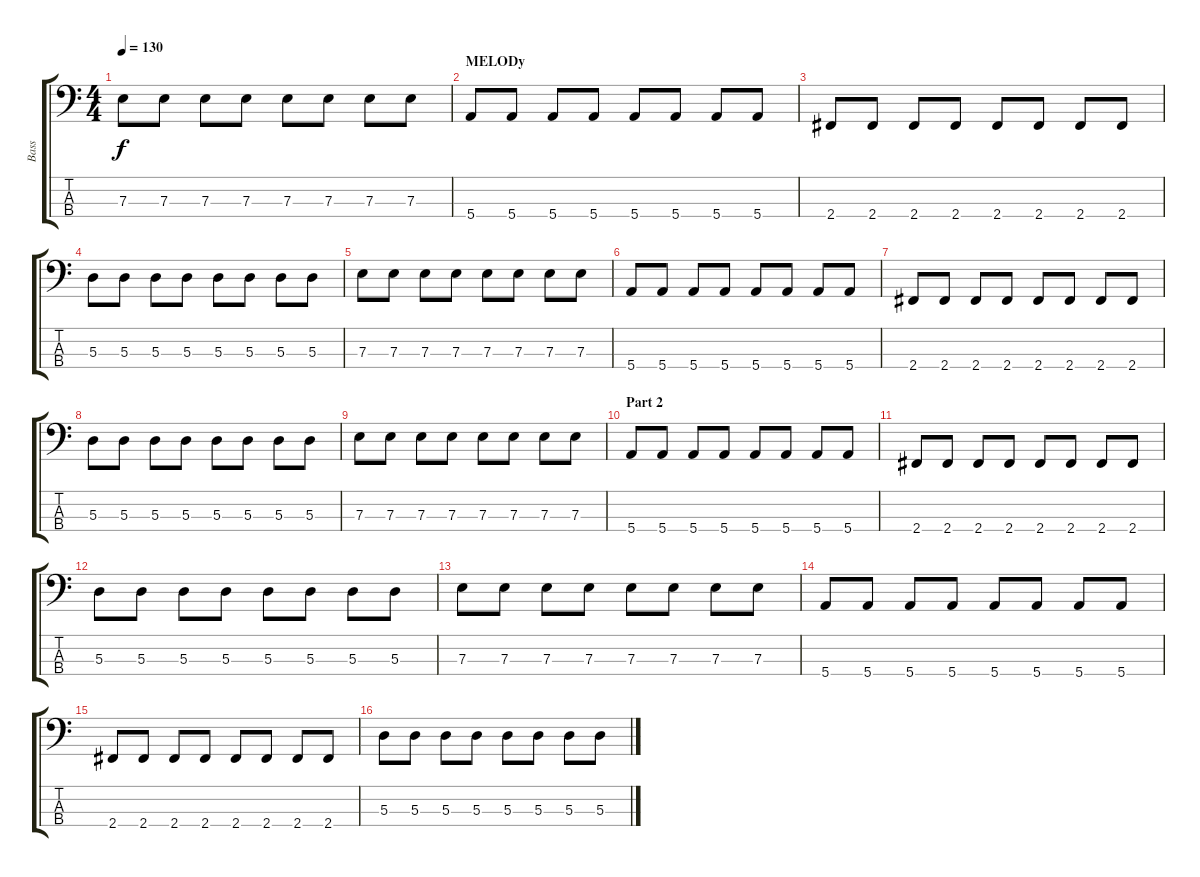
\track ("Bass" "Bass") {instrument electricbasspick}
\staff {score tabs}
\tuning (G2 D2 A1 E1) {hide}
\ts (4 4)
\tempo 130
\clef f4
\ks c
7.3.8{dy f} 7.3.8 7.3.8 7.3.8 7.3.8 7.3.8 7.3.8 7.3.8 |
\section ("" "MELODy")
5.4.8 5.4.8 5.4.8 5.4.8 5.4.8 5.4.8 5.4.8 5.4.8 |
2.4.8 2.4.8 2.4.8 2.4.8 2.4.8 2.4.8 2.4.8 2.4.8 |
5.3.8 5.3.8 5.3.8 5.3.8 5.3.8 5.3.8 5.3.8 5.3.8 |
7.3.8 7.3.8 7.3.8 7.3.8 7.3.8 7.3.8 7.3.8 7.3.8 |
5.4.8 5.4.8 5.4.8 5.4.8 5.4.8 5.4.8 5.4.8 5.4.8 |
2.4.8 2.4.8 2.4.8 2.4.8 2.4.8 2.4.8 2.4.8 2.4.8 |
5.3.8 5.3.8 5.3.8 5.3.8 5.3.8 5.3.8 5.3.8 5.3.8 |
7.3.8 7.3.8 7.3.8 7.3.8 7.3.8 7.3.8 7.3.8 7.3.8 |
\section ("" "Part 2")
5.4.8 5.4.8 5.4.8 5.4.8 5.4.8 5.4.8 5.4.8 5.4.8 |
2.4.8 2.4.8 2.4.8 2.4.8 2.4.8 2.4.8 2.4.8 2.4.8 |
5.3.8 5.3.8 5.3.8 5.3.8 5.3.8 5.3.8 5.3.8 5.3.8 |
7.3.8 7.3.8 7.3.8 7.3.8 7.3.8 7.3.8 7.3.8 7.3.8 |
5.4.8 5.4.8 5.4.8 5.4.8 5.4.8 5.4.8 5.4.8 5.4.8 |
2.4.8 2.4.8 2.4.8 2.4.8 2.4.8 2.4.8 2.4.8 2.4.8 |
5.3.8 5.3.8 5.3.8 5.3.8 5.3.8 5.3.8 5.3.8 5.3.8
